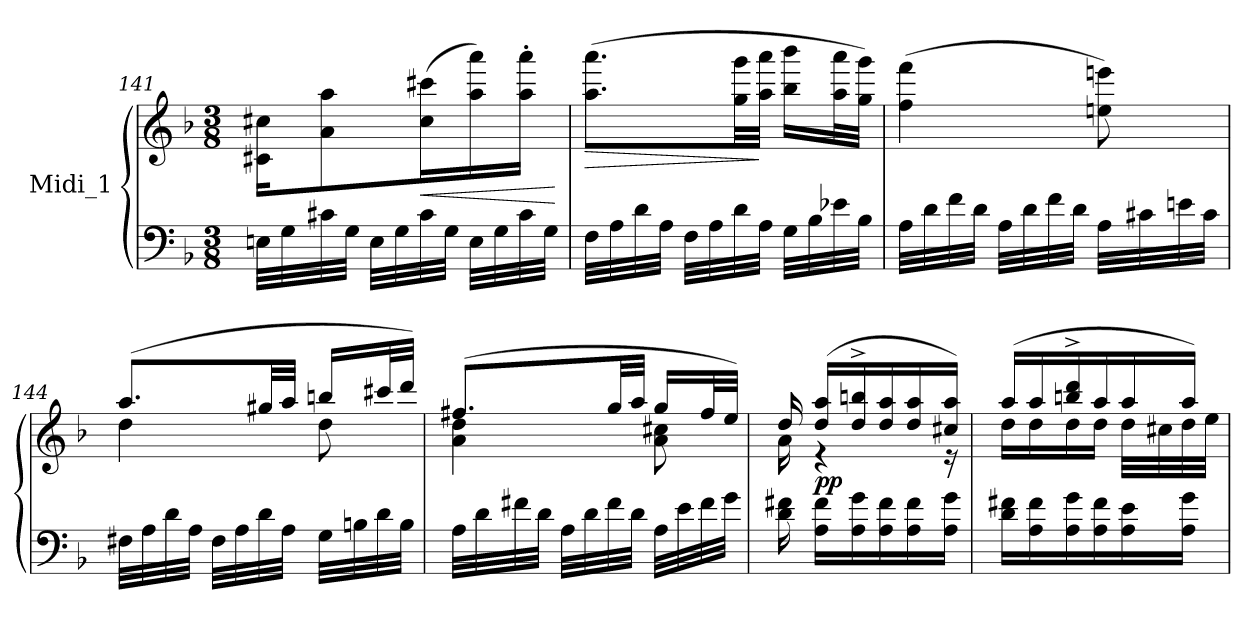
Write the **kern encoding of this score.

**kern	**kern	**dynam
*part1	*part1	*part1
*staff2	*staff1	*staff1/2
*I"Midi_1	*	*
!!LO:LB:g=z
*clefF4	*clefG2	*
*k[b-]	*k[b-]	*
*F:	*F:	*
*M3/8	*M3/8	*
=141	=141	=141
32Eni\LLL	16c#X\ 16cc#X\KL	.
32G\	.	.
32c#X\	8a\ 8aa\	.
32G\JJJ	.	.
32E\LLL	.	.
32G\	.	.
!	!	!LO:HP:b
32c#\	(>16cc#\ 16ccc#X\L	<
32G\JJJ	.	.
32E\LLL	16aa\ 16aaa\)	.
32G\	.	.
32c#\	16aa\' 16aaa\'JJ	.
32G\JJJ	.	.
.	.	[
=142	=142	=142
*	*MM75	*
!	!	!LO:HP:b
32F\LLL	(>8.aa\ 8.aaa\L	>
32A\	.	.
32d\	.	.
32A\JJJ	.	.
32F\LLL	.	.
32A\	.	.
32d\	32gg\ 32ggg\LL	.
32A\JJJ	32aa\ 32aaa\JJJ	]
32G\LLL	16bb-\ 16bbb-\LL	.
32B-\	.	.
32e-X\	32aa\ 32aaa\L	.
32B-\JJJ	32gg\ 32ggg\JJJ)	.
=143	=143	=143
32A\LLL	(>4ff\ 4fff\	.
32d\	.	.
32f\	.	.
32d\JJJ	.	.
32A\LLL	.	.
32d\	.	.
32f\	.	.
32d\JJJ	.	.
32A\LLL	8eeni\ 8eeeni\)	.
32c#X\	.	.
32eni\	.	.
32c#\JJJ	.	.
!!LO:PB:g=z
=144	=144	=144
*	*^	*
32F#X\LLL	(>8.aa/L	4dd\	.
32A\	.	.	.
32d\	.	.	.
32A\JJJ	.	.	.
32F#\LLL	.	.	.
32A\	.	.	.
32d\	32gg#X/LL	.	.
32A\JJJ	32aa/JJJ	.	.
32G\LLL	16bbn/LL	8dd\	.
32Bn\	.	.	.
32d\	32ccc#X/L	.	.
32B\JJJ	32ddd/JJJ)	.	.
=145	=145	=145	=145
32A\LLL	(>8.ff#X/L	4a\ 4dd\	.
32d\	.	.	.
32f#X\	.	.	.
32d\JJJ	.	.	.
32A\LLL	.	.	.
32d\	.	.	.
32f#\	32gg/LL	.	.
32d\JJJ	32aa/JJJ	.	.
32A\LLL	16gg/LL	8a\ 8cc#X\	.
32e\	.	.	.
32f#\	32ff#/L	.	.
32g\JJJ	32ee/JJJ)	.	.
=146	=146	=146	=146
*	*MM75	*	*
16d\ 16f#X\	16dd/	16a\	.
!	!	!	!LO:DY:b
16A\ 16f#\LL	(>16dd/ 16aa/LL	4r	pp
16A\ 16g\	16dd/^ 16bbn/^	.	.
16A\ 16f#\	16dd/ 16aa/	.	.
16A\ 16f#\	16dd/ 16aa/	.	.
16A\ 16g\JJ	16cc#X/ 16aa/JJ)	16r	.
!!LO:LB:g=z	!!
=147	=147	=147	=147
16d\ 16f#X\LL	(>16aa/LL	16dd\LL	.
16A\ 16f#\	16aa/	16dd\	.
16A\ 16g\	16bbn/^ 16ddd/^	16dd\	.
16A\ 16f#\	16aa/	16dd\JJ	.
16A\ 16e\	16aa/	32dd\LLL	.
.	.	32cc#X\	.
16A\ 16g\JJ	16aa/JJ)	32dd\	.
.	.	32ee\JJJ	.
*	*v	*v	*
=	=	=
*-	*-	*-
